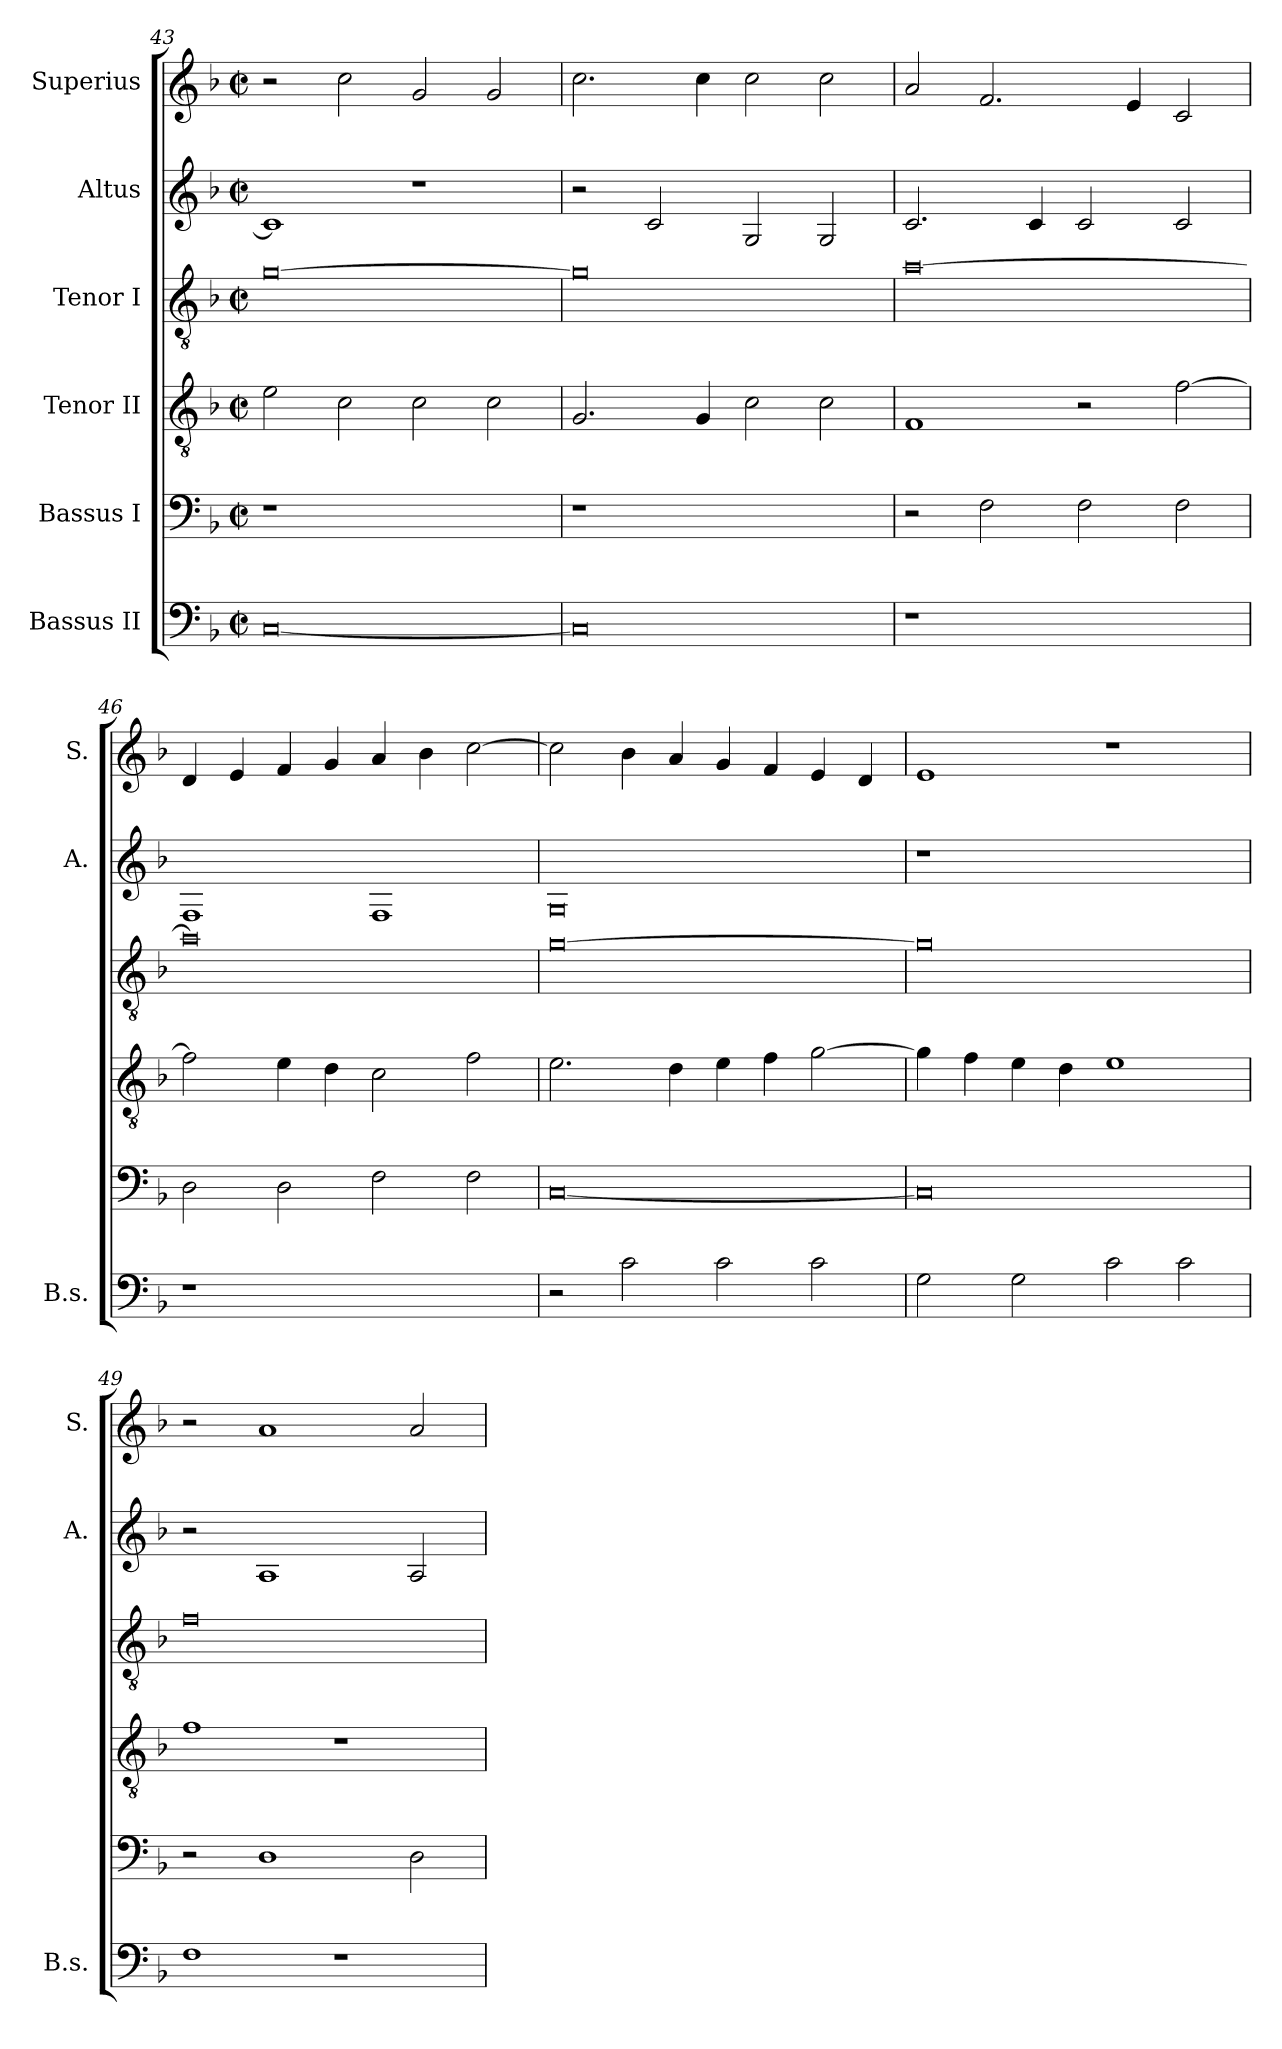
**kern	**kern	**kern	**kern	**kern	**kern
*part6	*part5	*part4	*part3	*part2	*part1
*staff6	*staff5	*staff4	*staff3	*staff2	*staff1
*I"Bassus II	*I"Bassus I	*I"Tenor II	*I"Tenor I	*I"Altus	*I"Superius
*I'B.s.	*	*	*	*I'A.	*I'S.
*clefF4	*clefF4	*clefGv2	*clefGv2	*clefG2	*clefG2
*	*	*ITrd7c12	*ITrd7c12	*	*
*k[b-]	*k[b-]	*k[b-]	*k[b-]	*k[b-]	*k[b-]
*F:	*F:	*F:	*F:	*F:	*F:
*M2/2	*M2/2	*M2/2	*M2/2	*M2/2	*M2/2
*met(c|)	*met(c|)	*met(c|)	*met(c|)	*met(c|)	*met(c|)
=43	=43	=43	=43	=43	=43
!	!LO:N:vis=1	!	!	!	!
[<0Ci	1r	2Ei\	[>0Gi	1ci]	2r
.	.	2Ci\	.	.	2cci\
.	1ryy	2Ci\	.	1r	2gi/
.	.	2Ci\	.	.	2gi/
=44	=44	=44	=44	=44	=44
!	!LO:N:vis=1	!	!	!	!
0Ci]	1r	2.GGi/	0Gi]	2r	2.cci\
.	.	.	.	2ci/	.
.	.	4GGi/	.	.	4cci\
.	1ryy	2Ci\	.	2Gi/	2cci\
.	.	2Ci\	.	2Gi/	2cci\
=45	=45	=45	=45	=45	=45
!LO:N:vis=1	!	!	!	!	!
1r	2r	1FFi	[>0Ai	2.ci/	2ai/
.	2Fi\	.	.	.	2.fi/
.	.	.	.	4ci/	.
1ryy	2Fi\	2r	.	2ci/	.
.	.	.	.	.	4ei/
.	2Fi\	[>2Fi\	.	2ci/	2ci/
!!LO:LB:g=z
=46	=46	=46	=46	=46	=46
!LO:N:vis=1	!	!	!	!	!
1r	2Di\	2Fi\]	0Ai]	1Fi	4di/
.	.	.	.	.	4ei/
.	2Di\	4Ei\	.	.	4fi/
.	.	4Di\	.	.	4gi/
1ryy	2Fi\	2Ci\	.	1Fi	4ai/
.	.	.	.	.	4b-i\
.	2Fi\	2Fi\	.	.	[>2cci\
=47	=47	=47	=47	=47	=47
2r	[<0Ci	2.Ei\	[>0Gi	0Gi	2cci\]
2ci\	.	.	.	.	4b-i\
.	.	4Di\	.	.	4ai/
2ci\	.	4Ei\	.	.	4gi/
.	.	4Fi\	.	.	4fi/
2ci\	.	[>2Gi\	.	.	4ei/
.	.	.	.	.	4di/
=48	=48	=48	=48	=48	=48
!	!	!	!	!LO:N:vis=1	!
2Gi\	0Ci]	4Gi\]	0Gi]	1r	1ei
.	.	4Fi\	.	.	.
2Gi\	.	4Ei\	.	.	.
.	.	4Di\	.	.	.
2ci\	.	1Ei	.	1ryy	1r
2ci\	.	.	.	.	.
=49	=49	=49	=49	=49	=49
1Fi	2r	1Fi	0Fi	2r	2r
.	1Di	.	.	1Ai	1ai
1r	.	1r	.	.	.
.	2Di\	.	.	2Ai/	2ai/
=	=	=	=	=	=
*-	*-	*-	*-	*-	*-
